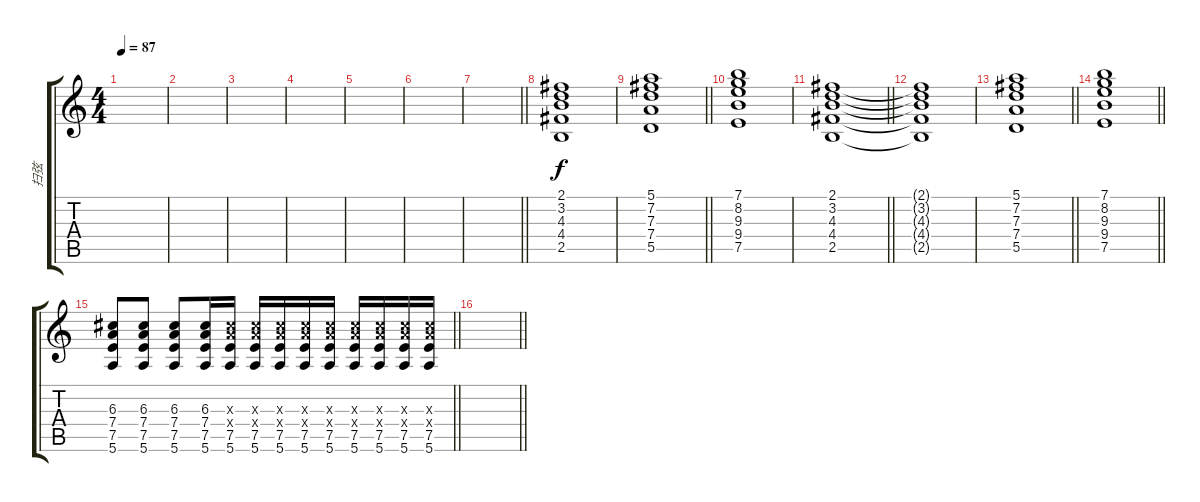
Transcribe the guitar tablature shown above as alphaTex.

\track ("扫弦" "扫弦") {instrument acousticguitarsteel}
\staff {score tabs}
\tuning (E4 B3 G3 D3 A2 E2) {hide}
\ts (4 4)
\tempo 87
\clef g2
\ks c
|
|
|
|
|
|
\barLineRight lightlight
|
\section ("" "")
(2.1 3.2 4.3 4.4 2.5).1{volume 3 instrument fx6goblins} |
\barLineRight lightlight
(5.1 7.2 7.3 7.4 5.5).1 |
(7.1 8.2 9.3 9.4 7.5).1 |
\barLineRight lightlight
(2.1 3.2 4.3 4.4 2.5).1 |
(2.1{t} 3.2{t} 4.3{t} 4.4{t} 2.5{t}).1 |
\barLineRight lightlight
(5.1 7.2 7.3 7.4 5.5).1 |
\barLineRight lightlight
(7.1 8.2 9.3 9.4 7.5).1 |
\section ("" "")
\barLineRight lightlight
(6.3 7.4 7.5 5.6).8{volume 6 instrument acousticguitarsteel} (6.3 7.4 7.5 5.6).8 (6.3 7.4 7.5 5.6).8 (6.3 7.4 7.5 5.6).16 (6.3{x} 7.4{x} 7.5 5.6).16 (6.3{x} 7.4{x} 7.5 5.6).16 (6.3{x} 7.4{x} 7.5 5.6).16 (6.3{x} 7.4{x} 7.5 5.6).16 (6.3{x} 7.4{x} 7.5 5.6).16 (6.3{x} 7.4{x} 7.5 5.6).16 (6.3{x} 7.4{x} 7.5 5.6).16 (6.3{x} 7.4{x} 7.5 5.6).16 (6.3{x} 7.4{x} 7.5 5.6).16 |
\barLineRight lightlight
